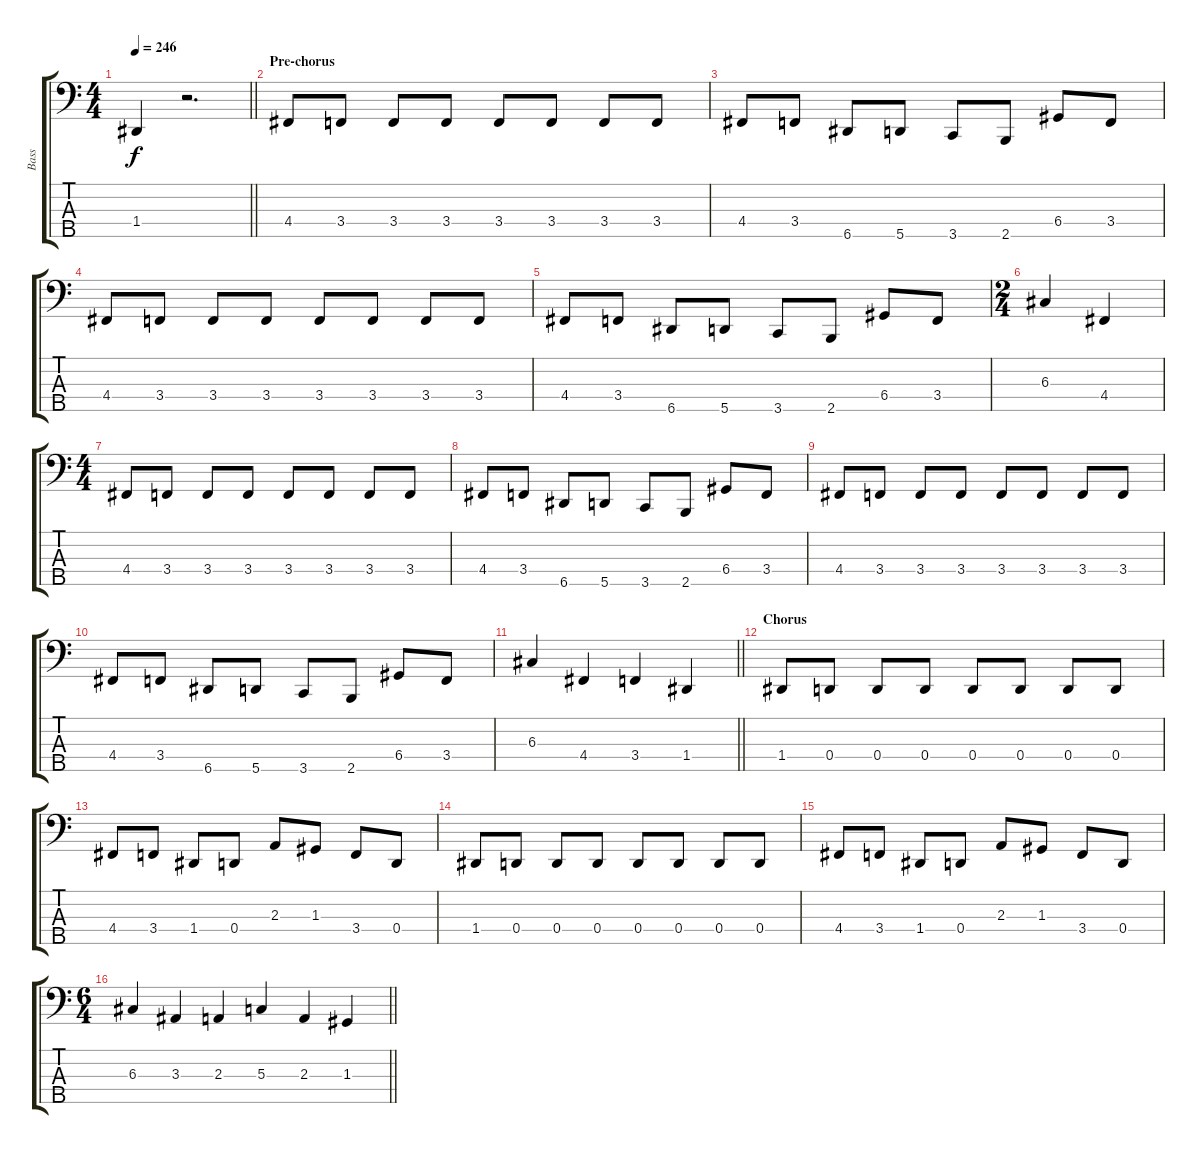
\track ("Bass" "Bass") {instrument electricbassfinger}
\staff {score tabs}
\tuning (F2 C2 G1 D1 A0) {hide}
\ts (4 4)
\section ("" "")
\tempo 246
\clef f4
\barLineRight lightlight
\ks c
1.4.4{dy f} r.2{d} |
\section ("" "Pre-chorus")
4.4.8 3.4.8 3.4.8 3.4.8 3.4.8 3.4.8 3.4.8 3.4.8 |
4.4.8 3.4.8 6.5.8 5.5.8 3.5.8 2.5.8 6.4.8 3.4.8 |
4.4.8 3.4.8 3.4.8 3.4.8 3.4.8 3.4.8 3.4.8 3.4.8 |
4.4.8 3.4.8 6.5.8 5.5.8 3.5.8 2.5.8 6.4.8 3.4.8 |
\ts (2 4)
6.3.4 4.4.4 |
\ts (4 4)
4.4.8 3.4.8 3.4.8 3.4.8 3.4.8 3.4.8 3.4.8 3.4.8 |
4.4.8 3.4.8 6.5.8 5.5.8 3.5.8 2.5.8 6.4.8 3.4.8 |
4.4.8 3.4.8 3.4.8 3.4.8 3.4.8 3.4.8 3.4.8 3.4.8 |
4.4.8 3.4.8 6.5.8 5.5.8 3.5.8 2.5.8 6.4.8 3.4.8 |
\barLineRight lightlight
6.3.4 4.4.4 3.4.4 1.4.4 |
\section ("" "Chorus")
1.4.8 0.4.8 0.4.8 0.4.8 0.4.8 0.4.8 0.4.8 0.4.8 |
4.4.8 3.4.8 1.4.8 0.4.8 2.3.8 1.3.8 3.4.8 0.4.8 |
1.4.8 0.4.8 0.4.8 0.4.8 0.4.8 0.4.8 0.4.8 0.4.8 |
4.4.8 3.4.8 1.4.8 0.4.8 2.3.8 1.3.8 3.4.8 0.4.8 |
\ts (6 4)
\barLineRight lightlight
6.3.4 3.3.4 2.3.4 5.3.4 2.3.4 1.3.4
